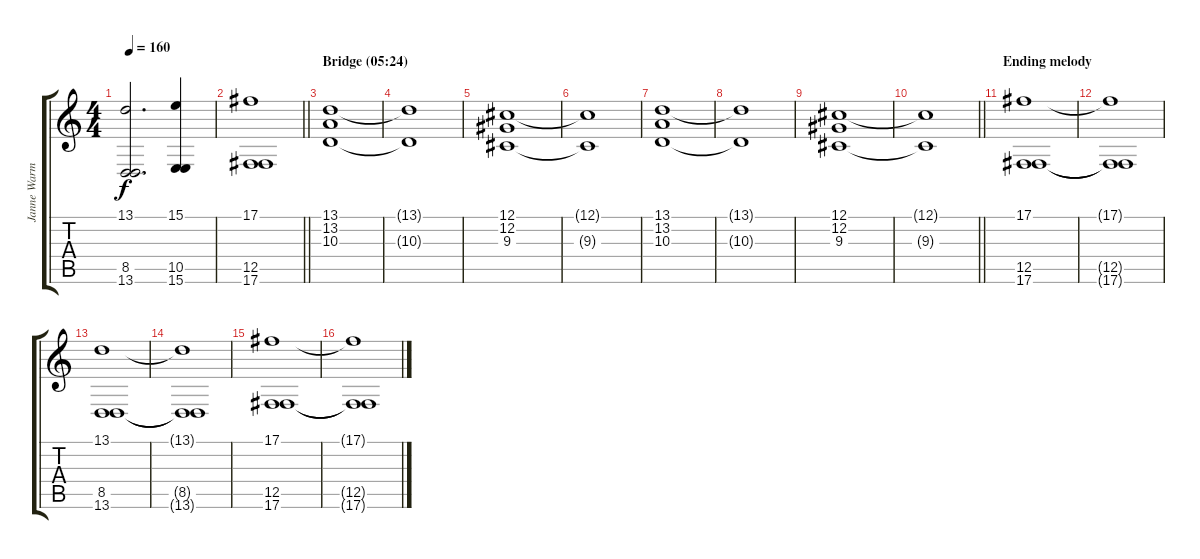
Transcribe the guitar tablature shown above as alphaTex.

\track ("Janne Warman" "Janne Warm") {instrument stringensemble1}
\staff {score tabs}
\tuning (Db4 Ab3 E3 B2 Gb2 Db2) {hide}
\ts (4 4)
\tempo 160
\clef g2
\ks c
(13.1 8.5 13.6).2{d dy f} (15.1 10.5 15.6).4 |
\barLineRight lightlight
(17.1 12.5 17.6).1 |
\section ("" "Bridge (05:24)")
(13.1 13.2 10.3).1{instrument choiraahs} |
(13.1{t} 10.3{t}).1 |
(12.1 12.2 9.3).1 |
(12.1{t} 9.3{t}).1 |
(13.1 13.2 10.3).1{instrument choiraahs} |
(13.1{t} 10.3{t}).1 |
(12.1 12.2 9.3).1 |
\barLineRight lightlight
(12.1{t} 9.3{t}).1 |
\section ("" "Ending melody")
(17.1 12.5 17.6).1 |
(17.1{t} 12.5{t} 17.6{t}).1 |
(13.1 8.5 13.6).1 |
(13.1{t} 8.5{t} 13.6{t}).1 |
(17.1 12.5 17.6).1 |
(17.1{t} 12.5{t} 17.6{t}).1
